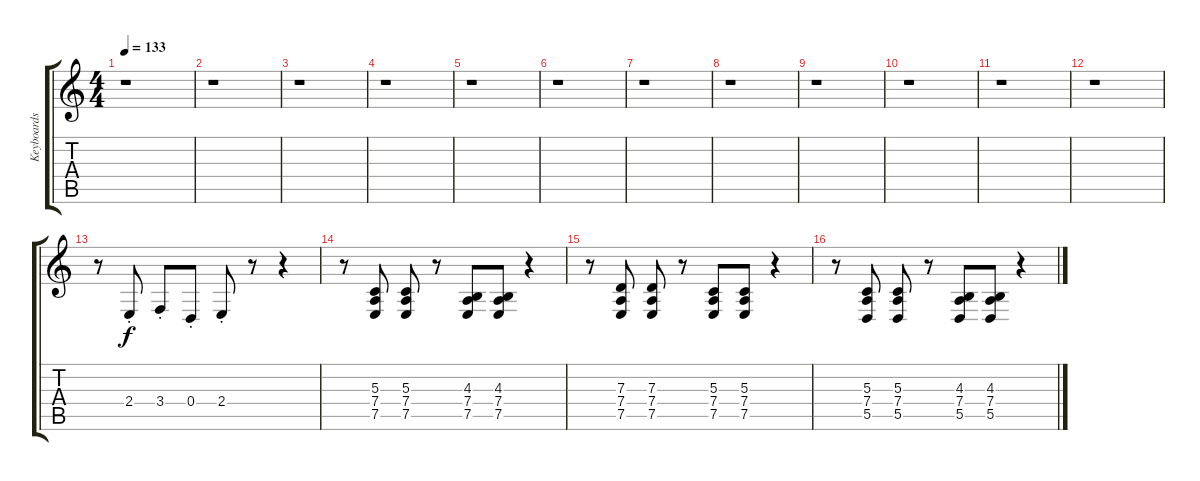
\track ("Keyboards" "Keyboards") {instrument stringensemble1}
\staff {score tabs}
\tuning (E4 B3 G3 D3 A2 E2) {hide}
\ts (4 4)
\tempo 133
\clef g2
\ks c
r.1{dy f} |
r.1 |
r.1 |
r.1 |
r.1 |
r.1 |
r.1 |
r.1 |
r.1 |
r.1 |
r.1 |
r.1 |
r.8{instrument viola} 2.4{st}.8 3.4{st}.8 0.4{st}.8 2.4{st}.8 r.8 r.4 |
r.8{instrument stringensemble1} (5.3 7.4 7.5).8 (5.3 7.4 7.5).8 r.8 (4.3 7.4 7.5).8 (4.3 7.4 7.5).8 r.4 |
r.8 (7.3 7.4 7.5).8 (7.3 7.4 7.5).8 r.8 (5.3 7.4 7.5).8 (5.3 7.4 7.5).8 r.4 |
r.8 (5.3 7.4 5.5).8 (5.3 7.4 5.5).8 r.8 (4.3 7.4 5.5).8 (4.3 7.4 5.5).8 r.4
